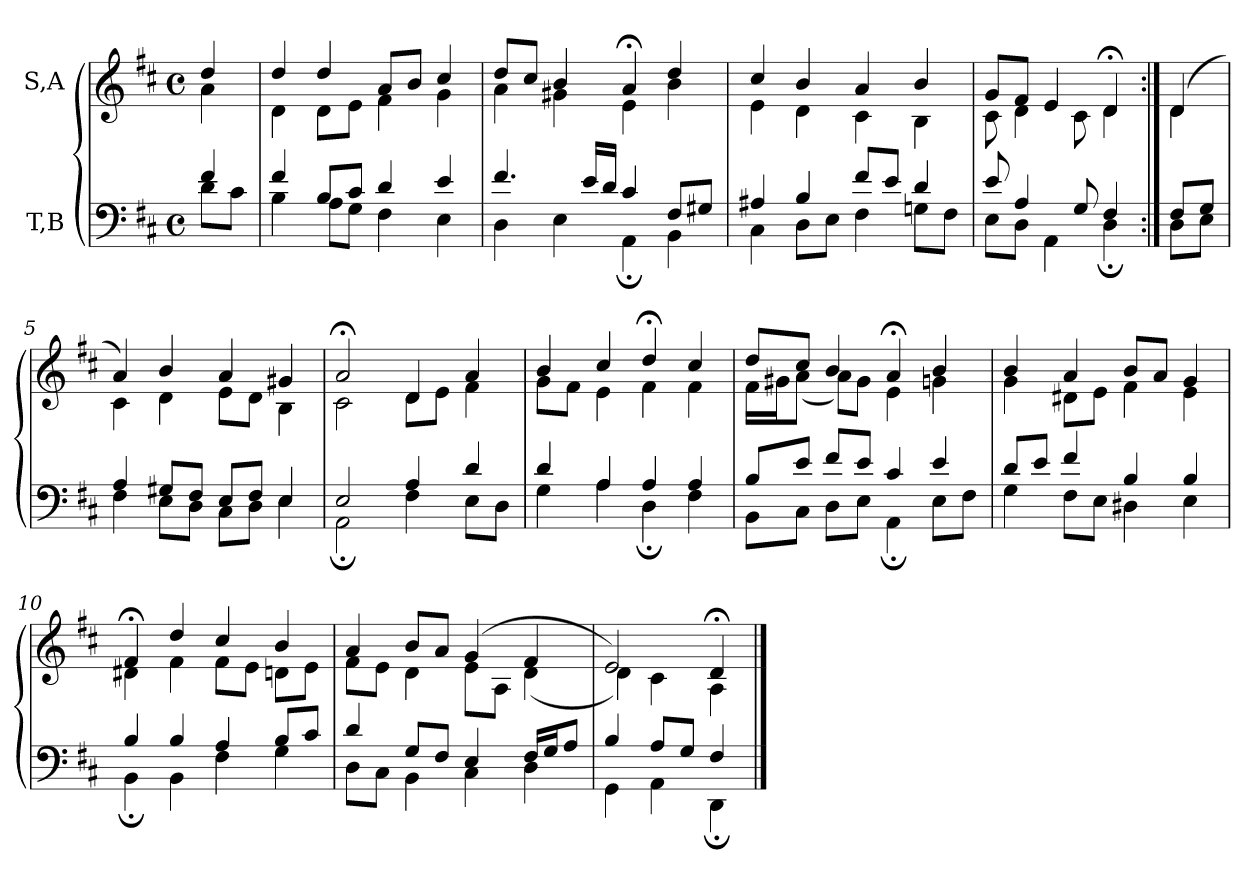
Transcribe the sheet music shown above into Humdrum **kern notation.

**kern	**kern
*part2	*part1
*staff2	*staff1
*I"T,B	*I"S,A
*clefF4	*clefG2
*k[f#c#]	*k[f#c#]
*M4/4	*M4/4
*met(c)	*met(c)
=	=
*^	*^
4f#	8dL	4dd	4a
.	8c#J	.	.
=1	=1	=1	=1
4f#	4B	4dd	4d
8BL	8AL	4dd	8dL
8c#J	8GJ	.	8eJ
4d	4F#	8aL	4f#
.	.	8bJ	.
4e	4E	4cc#	4g
=2	=2	=2	=2
4.f#	4D	8ddL	4a
.	.	8cc#J	.
.	4E	4b	4g#X
16eLL	.	.	.
16dJJ	.	.	.
4c#	4AA;	4a;<	4e
8F#L	4BB	4dd	4b
8G#XJ	.	.	.
=3	=3	=3	=3
4A#X	4C#	4cc#	4e
4B	8DL	4b	4d
.	8EJ	.	.
8f#L	4F#	4a	4c#
8eJ	.	.	.
4d	8GnL	4b	4B
.	8F#J	.	.
=4a	=4a	=4a	=4a
8e	8EL	8gL	8c#
4A	8DJ	8f#J	4d
.	4AA	4e	.
8G	.	.	8c#
4F#	4D;	4d;<	4d
=4b:|!	=4b:|!	=4b:|!	=4b:|!
8F#L	8DL	(>4d	4d
8GJ	8EJ	.	.
=5	=5	=5	=5
4A	4F#	4a)	4c#
8G#XL	8EL	4b	4d
8F#J	8DJ	.	.
8EL	8C#L	4a	8eL
8F#J	8DJ	.	8dJ
4E	4E	4g#X	4B
=6	=6	=6	=6
2E	2AA;	2a;<	2c#
4A	4F#	4d	8dL
.	.	.	8eJ
4d	8EL	4a	4f#
.	8DJ	.	.
=7	=7	=7	=7
4d	4G	4b	8gL
.	.	.	8f#J
4A	4A	4cc#	4e
4A	4D;	4dd;<	4f#
4A	4F#	4cc#	4f#
=8	=8	=8	=8
8BL	8BBL	8ddL	16f#LL
.	.	.	16g#XJ
8eJ	8C#J	8cc#J	(<8aJ
8f#L	8DL	4b	8aL)
8eJ	8EJ	.	8g#J
4c#	4AA;	4a;<	4e
4e	8EL	4b	4gn
.	8F#J	.	.
=9	=9	=9	=9
8dL	4G	4b	4g
8eJ	.	.	.
4f#	8F#L	4a	8d#XL
.	8EJ	.	8eJ
4B	4D#X	8bL	4f#
.	.	8aJ	.
4B	4E	4g	4e
=10	=10	=10	=10
4B	4BB;	4f#;<	4d#X
4B	4BB	4dd	4f#
4A	4F#	4cc#	8f#L
.	.	.	8eJ
8BL	4G	4b	8dnL
8c#J	.	.	8eJ
=11	=11	=11	=11
4d	8DL	4a	8f#L
.	8C#J	.	8eJ
8GL	4BB	8bL	4d
8F#J	.	8aJ	.
4E	4C#	(>4g	8eL
.	.	.	8AJ
16F#LL	4D	4f#	(<4d
16GJ	.	.	.
8AJ	.	.	.
=12	=12	=12	=12
4B	4GG	2e)	4d)
8AL	4AA	.	4c#
8GJ	.	.	.
4F#	4DD;	4d;<	4A
*v	*v	*	*
*	*v	*v
==	==
*-	*-
